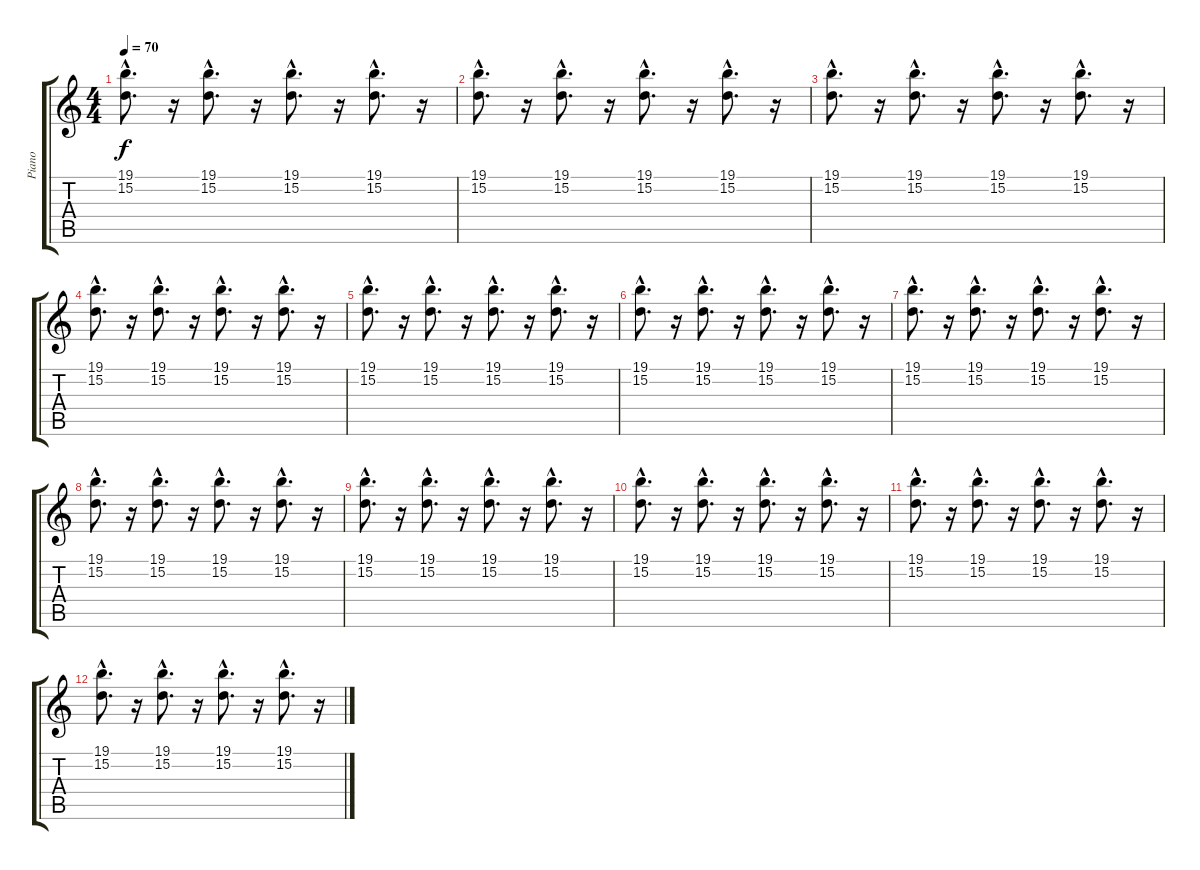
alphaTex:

\track ("Piano" "Piano") {instrument acousticgrandpiano}
\staff {score tabs}
\tuning (E4 B3 G3 D3 A2 E2) {hide}
\ts (4 4)
\tempo 70
\clef g2
\ks c
(19.1{hac} 15.2{hac}).8{d dy f} r.16 (19.1{hac} 15.2{hac}).8{d} r.16 (19.1{hac} 15.2{hac}).8{d} r.16 (19.1{hac} 15.2{hac}).8{d} r.16 |
(19.1{hac} 15.2{hac}).8{d} r.16 (19.1{hac} 15.2{hac}).8{d} r.16 (19.1{hac} 15.2{hac}).8{d} r.16 (19.1{hac} 15.2{hac}).8{d} r.16 |
(19.1{hac} 15.2{hac}).8{d} r.16 (19.1{hac} 15.2{hac}).8{d} r.16 (19.1{hac} 15.2{hac}).8{d} r.16 (19.1{hac} 15.2{hac}).8{d} r.16 |
(19.1{hac} 15.2{hac}).8{d} r.16 (19.1{hac} 15.2{hac}).8{d} r.16 (19.1{hac} 15.2{hac}).8{d} r.16 (19.1{hac} 15.2{hac}).8{d} r.16 |
(19.1{hac} 15.2{hac}).8{d} r.16 (19.1{hac} 15.2{hac}).8{d} r.16 (19.1{hac} 15.2{hac}).8{d} r.16 (19.1{hac} 15.2{hac}).8{d} r.16 |
(19.1{hac} 15.2{hac}).8{d} r.16 (19.1{hac} 15.2{hac}).8{d} r.16 (19.1{hac} 15.2{hac}).8{d} r.16 (19.1{hac} 15.2{hac}).8{d} r.16 |
(19.1{hac} 15.2{hac}).8{d} r.16 (19.1{hac} 15.2{hac}).8{d} r.16 (19.1{hac} 15.2{hac}).8{d} r.16 (19.1{hac} 15.2{hac}).8{d} r.16 |
(19.1{hac} 15.2{hac}).8{d} r.16 (19.1{hac} 15.2{hac}).8{d} r.16 (19.1{hac} 15.2{hac}).8{d} r.16 (19.1{hac} 15.2{hac}).8{d} r.16 |
(19.1{hac} 15.2{hac}).8{d} r.16 (19.1{hac} 15.2{hac}).8{d} r.16 (19.1{hac} 15.2{hac}).8{d} r.16 (19.1{hac} 15.2{hac}).8{d} r.16 |
(19.1{hac} 15.2{hac}).8{d} r.16 (19.1{hac} 15.2{hac}).8{d} r.16 (19.1{hac} 15.2{hac}).8{d} r.16 (19.1{hac} 15.2{hac}).8{d} r.16 |
(19.1{hac} 15.2{hac}).8{d} r.16 (19.1{hac} 15.2{hac}).8{d} r.16 (19.1{hac} 15.2{hac}).8{d} r.16 (19.1{hac} 15.2{hac}).8{d} r.16 |
(19.1{hac} 15.2{hac}).8{d} r.16 (19.1{hac} 15.2{hac}).8{d} r.16 (19.1{hac} 15.2{hac}).8{d} r.16 (19.1{hac} 15.2{hac}).8{d} r.16
